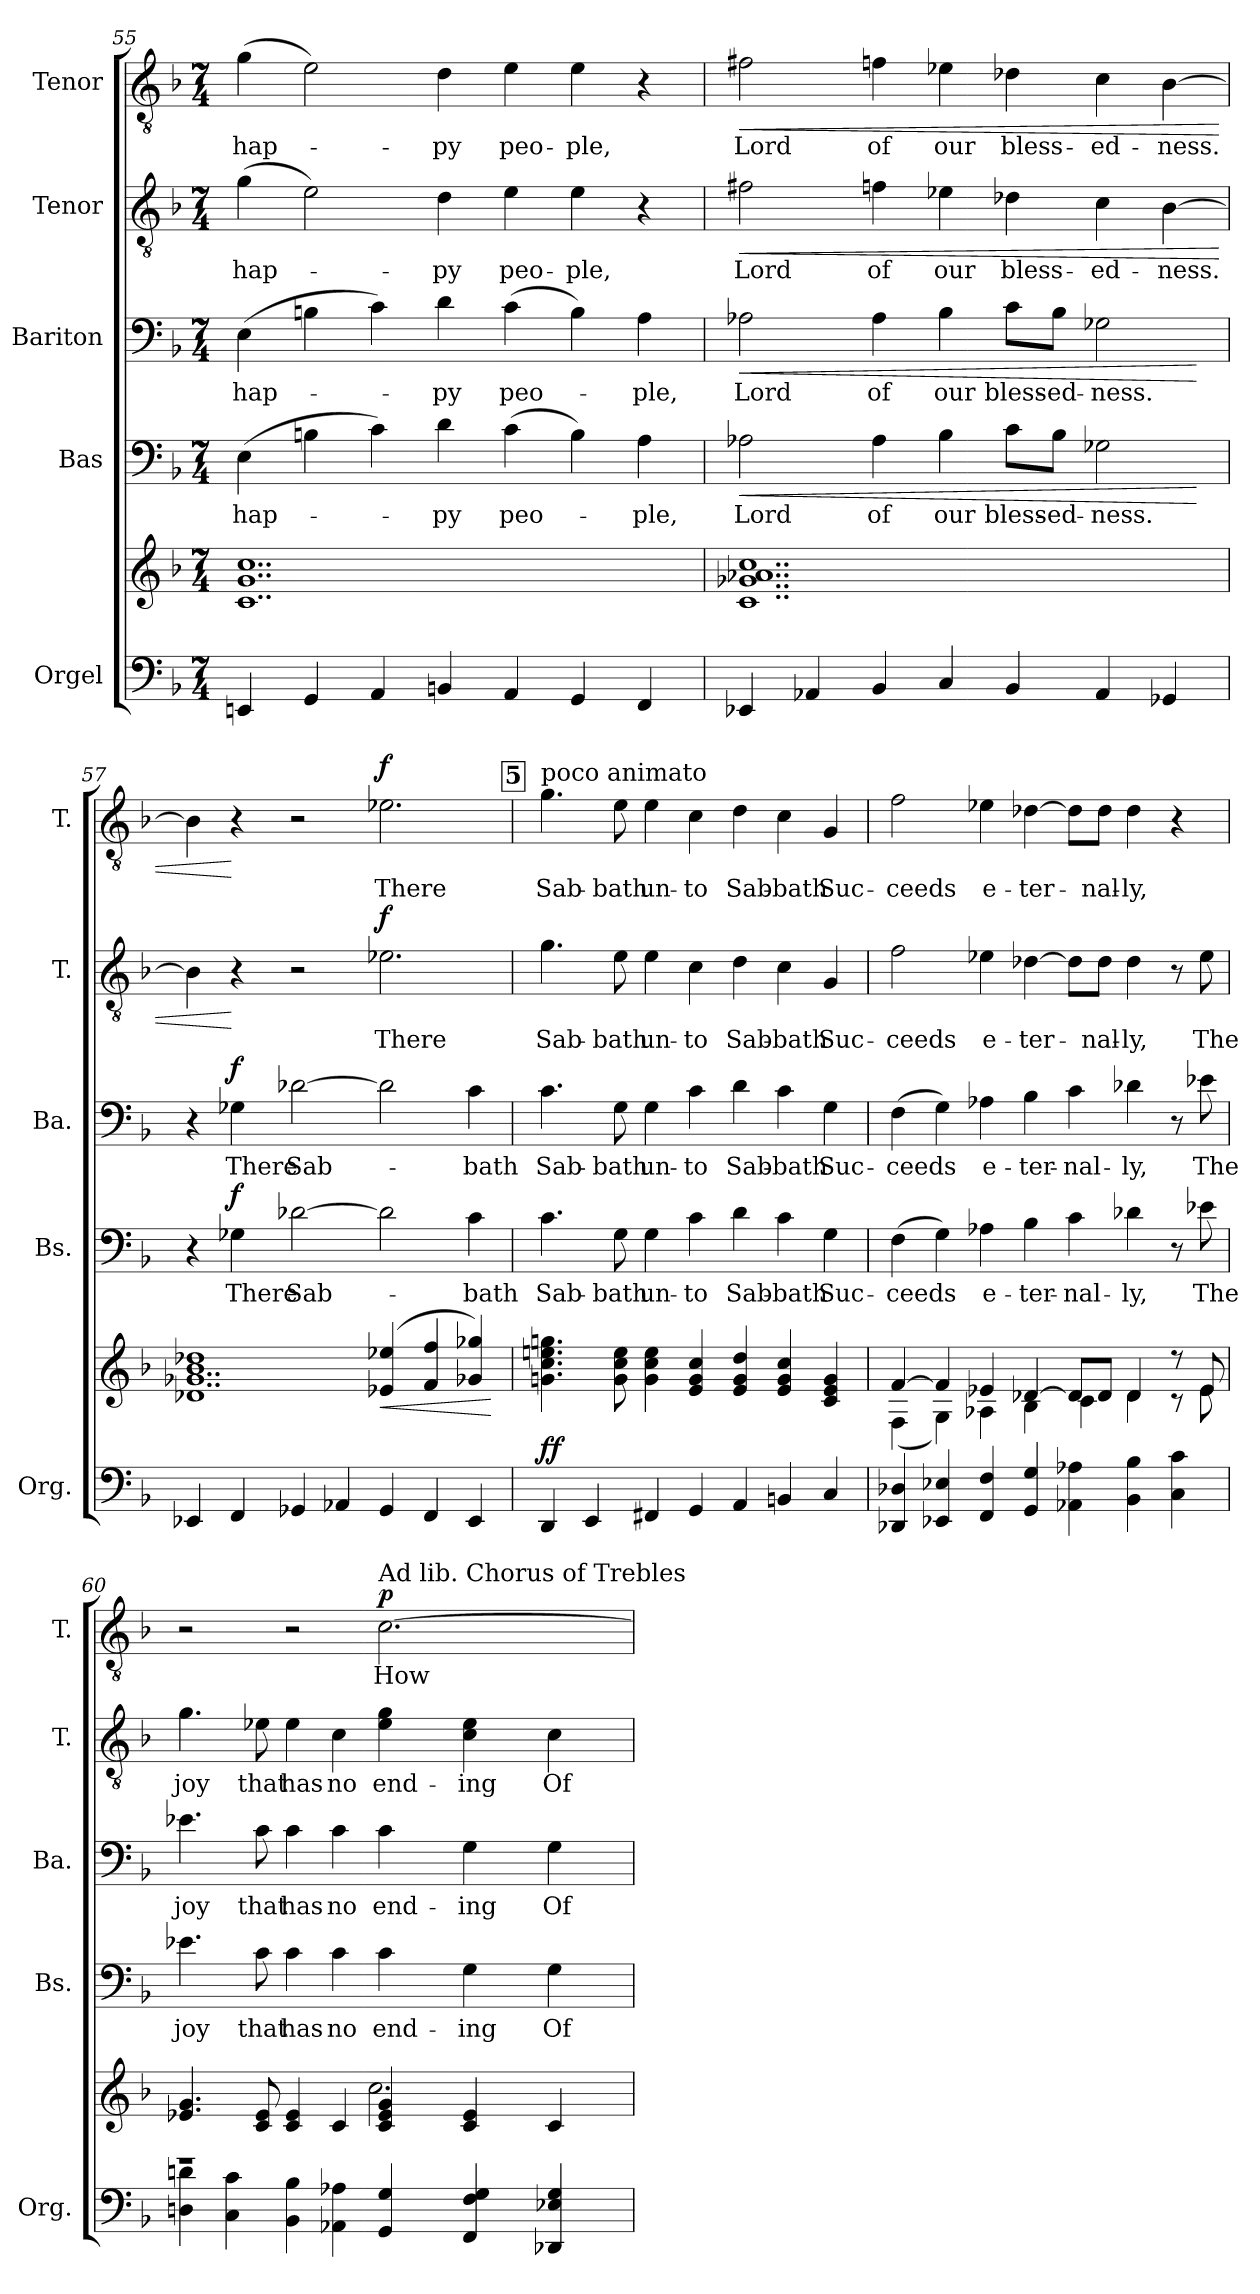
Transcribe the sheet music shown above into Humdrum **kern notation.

**kern	**kern	**dynam	**kern	**text	**dynam	**kern	**text	**dynam	**kern	**text	**dynam	**kern	**text	**dynam
*part5	*part5	*part5	*part4	*part4	*part4	*part3	*part3	*part3	*part2	*part2	*part2	*part1	*part1	*part1
*staff6	*staff5	*staff5/6	*staff4	*staff4	*staff4	*staff3	*staff3	*staff3	*staff2	*staff2	*staff2	*staff1	*staff1	*staff1
*I"Orgel	*	*	*I"Bas	*	*	*I"Bariton	*	*	*I"Tenor	*	*	*I"Tenor	*	*
*I'Org.	*	*	*I'Bs.	*	*	*I'Ba.	*	*	*I'T.	*	*	*I'T.	*	*
*clefF4	*clefG2	*	*clefF4	*	*	*clefF4	*	*	*clefGv2	*	*	*clefGv2	*	*
*k[b-]	*k[b-]	*	*k[b-]	*	*	*k[b-]	*	*	*k[b-]	*	*	*k[b-]	*	*
*M7/4	*M7/4	*	*M7/4	*	*	*M7/4	*	*	*M7/4	*	*	*M7/4	*	*
=55	=55	=55	=55	=55	=55	=55	=55	=55	=55	=55	=55	=55	=55	=55
4EEn/	1..c 1..g 1..cc	.	(4E\	hap-	.	(4E\	hap-	.	(4g\	hap-	.	(4g\	hap-	.
4GG/	.	.	4Bn\	.	.	4Bn\	.	.	2e\)	.	.	2e\)	.	.
4AA/	.	.	4c\)	.	.	4c\)	.	.	.	.	.	.	.	.
4BBn/	.	.	4d\	-py	.	4d\	-py	.	4d\	-py	.	4d\	-py	.
4AA/	.	.	(4c\	peo-	.	(4c\	peo-	.	4e\	peo-	.	4e\	peo-	.
4GG/	.	.	4B\)	.	.	4B\)	.	.	4e\	-ple,	.	4e\	-ple,	.
4FF/	.	.	4A\	-ple,	.	4A\	-ple,	.	4r	.	.	4r	.	.
!!LO:LB:g=z
=56	=56	=56	=56	=56	=56	=56	=56	=56	=56	=56	=56	=56	=56	=56
!	!	!	!	!	!LO:HP:b	!	!	!LO:HP:b	!	!	!LO:HP:b	!	!	!LO:HP:b
4EE-X/	1..c 1..g-X 1..a-X 1..cc	.	2A-X\	Lord	<	2A-X\	Lord	<	2f#X\	Lord	<	2f#X\	Lord	<
4AA-X/	.	.	.	.	.	.	.	.	.	.	.	.	.	.
4BB-/	.	.	4A-\	of	.	4A-\	of	.	4fn\	of	.	4fn\	of	.
4C/	.	.	4B-\	our	.	4B-\	our	.	4e-X\	our	.	4e-X\	our	.
4BB-/	.	.	8c\L	bless-	.	8c\L	bless-	.	4d-X\	bless-	.	4d-X\	bless-	.
.	.	.	8B-\J	-ed-	.	8B-\J	-ed-	.	.	.	.	.	.	.
4AA-/	.	.	2G-X\	-ness.	.	2G-X\	-ness.	.	4c\	-ed-	.	4c\	-ed-	.
4GG-X/	.	.	.	.	.	.	.	.	[4B-\	-ness.	.	[4B-\	-ness.	.
.	.	.	.	.	[	.	.	[	.	.	.	.	.	.
=57	=57	=57	=57	=57	=57	=57	=57	=57	=57	=57	=57	=57	=57	=57
*	*^	*	*	*	*	*	*	*	*	*	*	*	*	*
4EE-X/	1d-X 1dd-X	1..g-X 1..b-	.	4r	.	.	4r	.	.	4B-\]	.	.	4B-\]	.	.
!	!	!	!	!	!	!LO:DY:a	!	!	!LO:DY:a	!	!	!	!	!	!
4FF/	.	.	.	4G-X\	There	f	4G-X\	There	f	4r	.	[	4r	.	[
4GG-X/	.	.	.	[2d-X\	Sab-	.	[2d-X\	Sab-	.	2r	.	.	2r	.	.
4AA-X/	.	.	.	.	.	.	.	.	.	.	.	.	.	.	.
!	!	!	!LO:HP:b	!	!	!	!	!	!	!	!	!LO:DY:a	!	!	!LO:DY:a
4GG-/	(4e-X/ 4ee-X/	.	<	2d-\]	.	.	2d-\]	.	.	2.e-X\	There	f	2.e-X\	There	f
4FF/	4f/ 4ff/	.	.	.	.	.	.	.	.	.	.	.	.	.	.
4EE-/	4g-X/ 4gg-X/)	.	.	4c\	-bath	.	4c\	-bath	.	.	.	.	.	.	.
*	*v	*v	*	*	*	*	*	*	*	*	*	*	*	*	*
.	.	[	.	.	.	.	.	.	.	.	.	.	.	.
!!LO:PB:g=z
!!LO:REH:place=s1:a:B:fs=14:t=5
=58	=58	=58	=58	=58	=58	=58	=58	=58	=58	=58	=58	=58	=58	=58
!	!	!	!	!	!	!	!	!	!	!	!	!LO:TX:a:t=poco animato	!	!
!	!	!LO:DY:a=2	!	!	!	!	!	!	!	!	!	!	!	!
!	!	!LO:DY:n=1:a	!	!	!	!	!	!	!	!	!	!	!	!
4DD/	4.gn\ 4.cc\ 4.een\ 4.ggn\	f f	4.c\	Sab-	.	4.c\	Sab-	.	4.g\	Sab-	.	4.g\	Sab-	.
4EE/	.	.	.	.	.	.	.	.	.	.	.	.	.	.
.	8g\ 8cc\ 8ee\	.	8G\	-bath	.	8G\	-bath	.	8e\	-bath	.	8e\	-bath	.
4FF#X/	4g\ 4cc\ 4ee\	.	4G\	un-	.	4G\	un-	.	4e\	un-	.	4e\	un-	.
4GG/	4e/ 4g/ 4cc/	.	4c\	-to	.	4c\	-to	.	4c\	-to	.	4c\	-to	.
4AA/	4e/ 4g/ 4dd/	.	4d\	Sab-	.	4d\	Sab-	.	4d\	Sab-	.	4d\	Sab-	.
4BBn/	4e/ 4g/ 4cc/	.	4c\	-bath	.	4c\	-bath	.	4c\	-bath	.	4c\	-bath	.
4C/	4c/ 4e/ 4g/	.	4G\	Suc-	.	4G\	Suc-	.	4G/	Suc-	.	4G/	Suc-	.
=59	=59	=59	=59	=59	=59	=59	=59	=59	=59	=59	=59	=59	=59	=59
*	*^	*	*	*	*	*	*	*	*	*	*	*	*	*
4DD-X/ 4D-X/	[4f/	(4F\	.	(4F\	-ceeds	.	(4F\	-ceeds	.	2f\	-ceeds	.	2f\	-ceeds	.
4EE-X/ 4E-X/	4f/]	4G\)	.	4G\)	.	.	4G\)	.	.	.	.	.	.	.	.
4FF/ 4F/	4e-X/	4A-X\	.	4A-X\	e-	.	4A-X\	e-	.	4e-X\	e-	.	4e-X\	e-	.
4GG/ 4G/	[4d-X/	4B-\	.	4B-\	-ter-	.	4B-\	-ter-	.	[4d-X\	-ter-	.	[4d-X\	-ter-	.
4AA-X\ 4A-X\	8d-/L]	4c\	.	4c\	-nal-	.	4c\	-nal-	.	8d-\L]	.	.	8d-\L]	.	.
.	8d-/J	.	.	.	.	.	.	.	.	8d-\J	-nal-	.	8d-\J	-nal-	.
4BB-\ 4B-\	4d-/	4d-\	.	4d-X\	-ly,	.	4d-X\	-ly,	.	4d-\	-ly,	.	4d-\	-ly,	.
4C\ 4c\	8r	8r	.	8r	.	.	8r	.	.	8r	.	.	4r	.	.
.	8e-/	8e-\	.	8e-X\	The	.	8e-X\	The	.	8e-\	The	.	.	.	.
!!LO:LB:g=z
=60	=60	=60	=60	=60	=60	=60	=60	=60	=60	=60	=60	=60	=60	=60	=60
4Dn\ 4dn\	4.e-X/ 4.g/	1r	.	4.e-X\	joy	.	4.e-X\	joy	.	4.g\	joy	.	2r	.	.
4C\ 4c\	.	.	.	.	.	.	.	.	.	.	.	.	.	.	.
.	8c/ 8e-/	.	.	8c\	that	.	8c\	that	.	8e-X\	that	.	.	.	.
4BB-\ 4B-\	4c/ 4e-/	.	.	4c\	has	.	4c\	has	.	4e-\	has	.	2r	.	.
4AA-X\ 4A-X\	4c/	.	.	4c\	no	.	4c\	no	.	4c\	no	.	.	.	.
!	!	!	!	!	!	!	!	!	!	!	!	!	!LO:TX:a:t=Ad lib. Chorus of Trebles	!	!
!	!	!	!	!	!	!	!	!	!	!	!	!	!	!	!LO:DY:a
4GG/ 4G/	4c/ 4e-/ 4g/	2.cc\	.	4c\	end-	.	4c\	end-	.	4e-\ 4g\	end-	.	[2.c\	How	p
4FF/ 4F/ 4G/	4c/ 4e-/	.	.	4G\	-ing	.	4G\	-ing	.	4c\ 4e-\	-ing	.	.	.	.
4DD-X/ 4E-X/ 4G/	4c/	.	.	4G\	Of	.	4G\	Of	.	4c\	Of	.	.	.	.
*	*v	*v	*	*	*	*	*	*	*	*	*	*	*	*	*
=	=	=	=	=	=	=	=	=	=	=	=	=	=	=
*-	*-	*-	*-	*-	*-	*-	*-	*-	*-	*-	*-	*-	*-	*-
